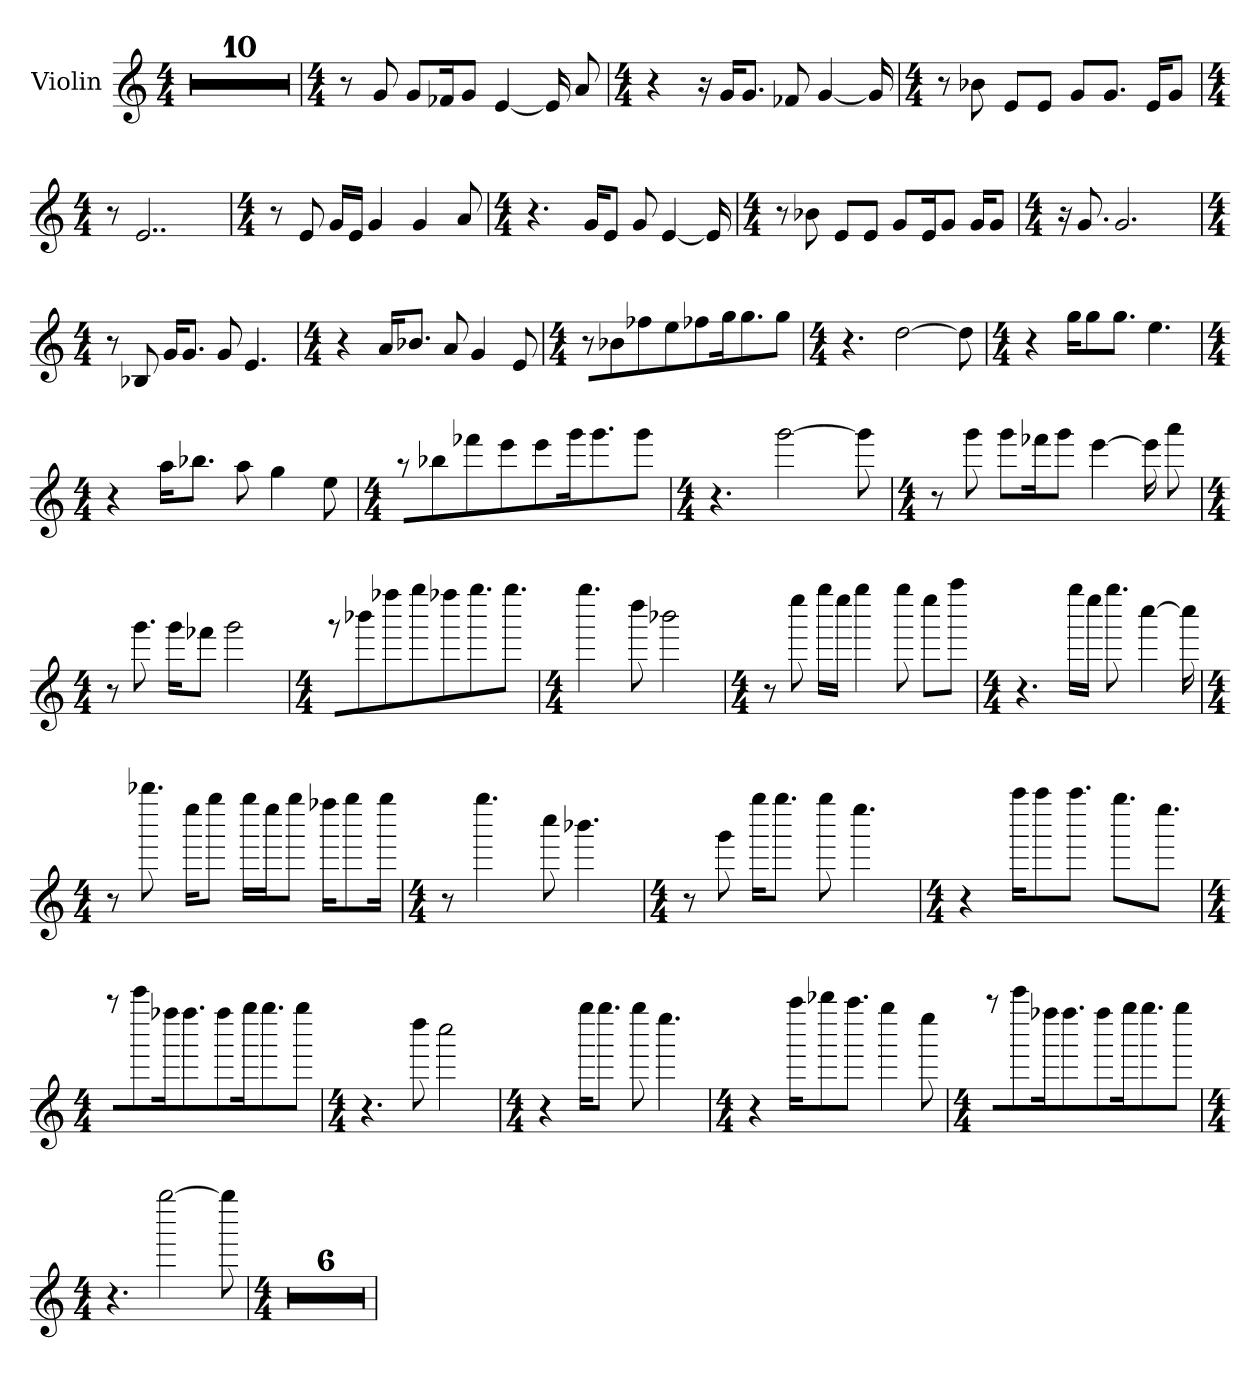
**kern
*part1
*staff1
*I"Violin
*I'Vln
*M4/4
=
1r
=
*M4/4
1r
=
*M4/4
1r
=
*M4/4
1r
=
*M4/4
1r
=
*M4/4
1r
=
*M4/4
1r
=
*M4/4
1r
=
*M4/4
1r
=
*M4/4
1r
=
*M4/4
8r
8g
8gL
16f-XK
8gJ
[4e
16e]
8a
=
*M4/4
4r
16r
16gKL
8.gJ
8f-X
[4g
16g]
=
*M4/4
8r
8b-X
8eL
8eJ
8gL
8.gJ
16eKL
8gJ
=
*M4/4
8r
2..e
=
*M4/4
8r
8e
16gLL
16eJJ
4g
4g
8a
=
*M4/4
4.r
16gKL
8eJ
8g
[4e
16e]
=
*M4/4
8r
8b-X
8eL
8eJ
8gL
16eK
8gJ
16gKL
8gJ
=
*M4/4
16r
8.g
2.g
=
*M4/4
8r
8B-X
16gKL
8.gJ
8g
4.e
=
*M4/4
4r
16aKL
8.b-XJ
8a
4g
8e
=
*M4/4
8r
8b-X
8ff-XL
8eeJ
8ff-XL
16ggK
8.ggJ
8ggJ
=
*M4/4
4.r
[2dd
8dd]
=
*M4/4
4r
16ggKL
8gg
8.ggJ
4.ee
=
*M4/4
4r
16aaKL
8.bb-XJ
8aa
4gg
8ee
=
*M4/4
8r
8bb-X
8fff-XL
8eeeJ
8eeeL
16gggK
8.gggJ
8gggJ
=
*M4/4
4.r
[2ggg
8ggg]
=
*M4/4
8r
8ggg
8gggL
16fff-XK
8gggJ
[4eee
16eee]
8aaa
=
*M4/4
8r
8.ggg
16gggKL
8fff-XJ
2ggg
=
*M4/4
8r
8bbb-X
8ffff-XL
8ggggJ
8ffff-XL
8.ggggJ
8.ggggJ
=
*M4/4
4.gggg
8dddd
2bbb-X
=
*M4/4
8r
8eeee
16ggggLL
16eeeeJJ
4gggg
8gggg
8eeeeL
8aaaaJ
=
*M4/4
4.r
16ggggLL
16eeeeJJ
8.gggg
[4cccc
16cccc]
=
*M4/4
8r
8.bbbb-X
16eeeeKL
8ggggJ
16ggggLL
16eeeeJ
8ggggJ
16ffff-XKL
8gggg
16ggggJk
=
*M4/4
8r
4.gggg
8cccc
4.bbb-X
=
*M4/4
8r
8ggg
16ggggKL
8.ggggJ
8gggg
4.eeee
=
*M4/4
4r
16aaaaKL
8aaaa
8.aaaaJ
8.ggggL
8.eeeeJ
=
*M4/4
8r
8ccccc
16ffff-XKL
8.ffff-J
8ffff-L
16ggggK
8.ggggJ
8ggggJ
=
*M4/4
4.r
8dddd
2cccc
=
*M4/4
4r
16ggggKL
8.ggggJ
8gggg
4.eeee
=
*M4/4
4r
16aaaaKL
8bbbb-X
8.aaaaJ
4gggg
8eeee
=
*M4/4
8r
8ccccc
16ffff-XKL
8.ffff-J
8ffff-L
16ggggK
8.ggggJ
8ggggJ
=
*M4/4
4.r
[2gggg
8gggg]
=
*M4/4
1r
=
*M4/4
1r
=
*M4/4
1r
=
*M4/4
1r
=
*M4/4
1r
=
*M4/4
1r
=
*-
